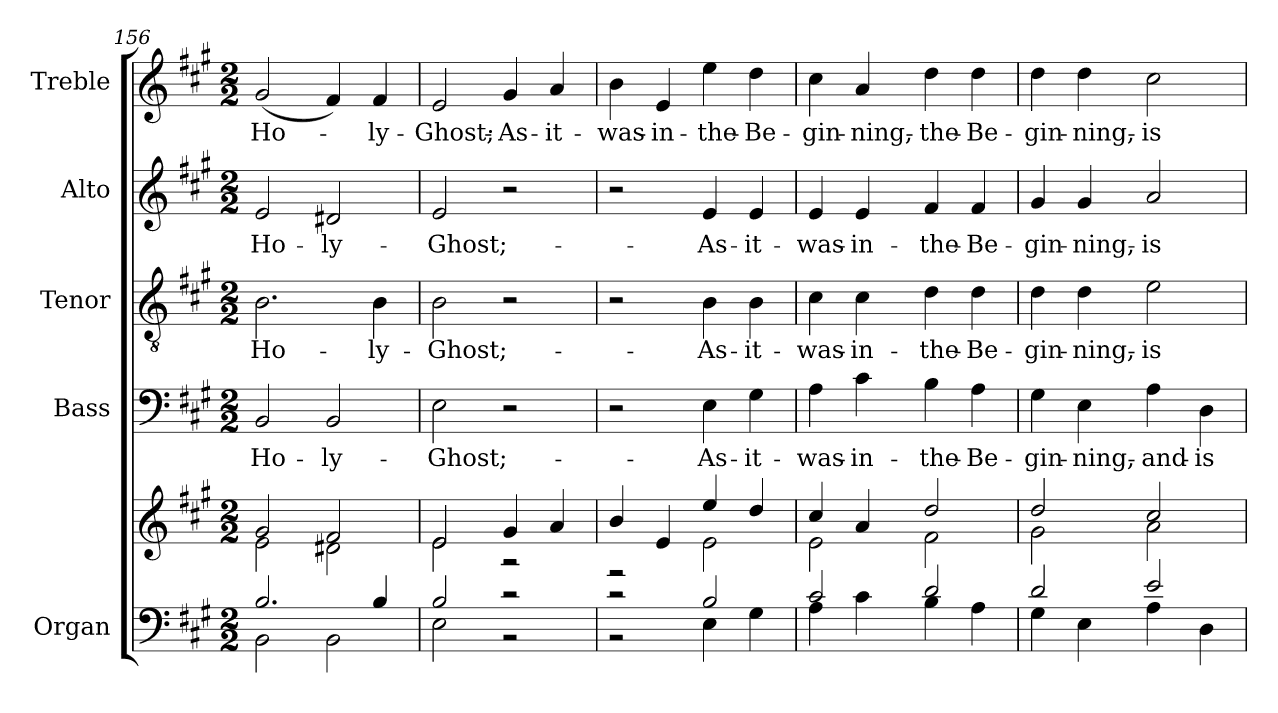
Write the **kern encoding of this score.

**kern	**kern	**kern	**text	**kern	**text	**kern	**text	**kern	**text
*part5	*part5	*part4	*part4	*part3	*part3	*part2	*part2	*part1	*part1
*staff6	*staff5	*staff4	*staff4	*staff3	*staff3	*staff2	*staff2	*staff1	*staff1
*I"Organ	*	*I"Bass	*	*I"Tenor	*	*I"Alto	*	*I"Treble	*
*I'Org.	*	*I'B.	*	*I'T.	*	*I'A.	*	*I'Tr.	*
*clefF4	*clefG2	*clefF4	*	*clefGv2	*	*clefG2	*	*clefG2	*
*	*	*	*	*ITrd7c12	*	*	*	*	*
*k[f#c#g#]	*k[f#c#g#]	*k[f#c#g#]	*	*k[f#c#g#]	*	*k[f#c#g#]	*	*k[f#c#g#]	*
*A:	*A:	*A:	*	*A:	*	*A:	*	*A:	*
*M2/2	*M2/2	*M2/2	*	*M2/2	*	*M2/2	*	*M2/2	*
=156	=156	=156	=156	=156	=156	=156	=156	=156	=156
*^	*^	*	*	*	*	*	*	*	*
!	!	!	!	!	!LO:LY:b:color=#000000	!	!	!	!	!	!
!	!	!	!	!	!	!	!LO:LY:b:color=#000000	!	!	!	!
!	!	!	!	!	!	!	!	!	!LO:LY:b:color=#000000	!	!
!	!	!	!	!	!	!	!	!	!	!	!LO:LY:b:color=#000000
2.Bi/	2BBi\	2g#i/	2ei\	2BBi/	-Ho-	2.BBi\	Ho-	2ei/	Ho-	(2g#i/	Ho-
!	!	!	!	!	!LO:LY:b:color=#000000	!	!	!	!	!	!
!	!	!	!	!	!	!	!	!	!LO:LY:b:color=#000000	!	!
.	2BBi\	2f#i/	2d#Xi\	2BBi/	-ly-	.	.	2d#Xi/	-ly-	4f#i/)	.
!	!	!	!	!	!	!	!LO:LY:b:color=#000000	!	!	!	!
!	!	!	!	!	!	!	!	!	!	!	!LO:LY:b:color=#000000
4Bi/	.	.	.	.	.	4BBi\	-ly-	.	.	4f#i/	-ly-
=157	=157	=157	=157	=157	=157	=157	=157	=157	=157	=157	=157
!	!	!	!	!	!LO:LY:b:color=#000000	!	!	!	!	!	!
!	!	!	!	!	!	!	!LO:LY:b:color=#000000	!	!	!	!
!	!	!	!	!	!	!	!	!	!LO:LY:b:color=#000000	!	!
!	!	!	!	!	!	!	!	!	!	!	!LO:LY:b:color=#000000
2Bi/	2Ei\	2ei/	2ei\	2Ei\	-Ghost;-	2BBi\	-Ghost;-	2ei/	-Ghost;-	2ei/	-Ghost;-
!	!	!	!	!	!	!	!	!	!	!	!LO:LY:b:color=#000000
2r	2r	4g#i/	2r	2r	.	2r	.	2r	.	4g#i/	-As-
!	!	!	!	!	!	!	!	!	!	!	!LO:LY:b:color=#000000
.	.	4ai/	.	.	.	.	.	.	.	4ai/	-it-
=158	=158	=158	=158	=158	=158	=158	=158	=158	=158	=158	=158
!	!	!	!	!	!	!	!	!	!	!	!LO:LY:b:color=#000000
2r	2r	4bi/	2r	2r	.	2r	.	2r	.	4bi\	-was-
!	!	!	!	!	!	!	!	!	!	!	!LO:LY:b:color=#000000
.	.	4ei/	.	.	.	.	.	.	.	4ei/	-in-
!	!	!	!	!	!LO:LY:b:color=#000000	!	!	!	!	!	!
!	!	!	!	!	!	!	!LO:LY:b:color=#000000	!	!	!	!
!	!	!	!	!	!	!	!	!	!LO:LY:b:color=#000000	!	!
!	!	!	!	!	!	!	!	!	!	!	!LO:LY:b:color=#000000
2Bi/	4Ei\	4eei/	2ei\	4Ei\	-As-	4BBi\	-As-	4ei/	-As-	4eei\	-the-
!	!	!	!	!	!LO:LY:b:color=#000000	!	!	!	!	!	!
!	!	!	!	!	!	!	!LO:LY:b:color=#000000	!	!	!	!
!	!	!	!	!	!	!	!	!	!LO:LY:b:color=#000000	!	!
!	!	!	!	!	!	!	!	!	!	!	!LO:LY:b:color=#000000
.	4G#i\	4ddi/	.	4G#i\	-it-	4BBi\	-it-	4ei/	-it-	4ddi\	-Be-
=159	=159	=159	=159	=159	=159	=159	=159	=159	=159	=159	=159
!	!	!	!	!	!LO:LY:b:color=#000000	!	!	!	!	!	!
!	!	!	!	!	!	!	!LO:LY:b:color=#000000	!	!	!	!
!	!	!	!	!	!	!	!	!	!LO:LY:b:color=#000000	!	!
!	!	!	!	!	!	!	!	!	!	!	!LO:LY:b:color=#000000
2c#i/	4Ai\	4cc#i/	2ei\	4Ai\	-was-	4C#i\	-was-	4ei/	-was-	4cc#i\	-gin-
!	!	!	!	!	!LO:LY:b:color=#000000	!	!	!	!	!	!
!	!	!	!	!	!	!	!LO:LY:b:color=#000000	!	!	!	!
!	!	!	!	!	!	!	!	!	!LO:LY:b:color=#000000	!	!
!	!	!	!	!	!	!	!	!	!	!	!LO:LY:b:color=#000000
.	4c#i\	4ai/	.	4c#i\	-in-	4C#i\	-in-	4ei/	-in-	4ai/	-ning,-
!	!	!	!	!	!LO:LY:b:color=#000000	!	!	!	!	!	!
!	!	!	!	!	!	!	!LO:LY:b:color=#000000	!	!	!	!
!	!	!	!	!	!	!	!	!	!LO:LY:b:color=#000000	!	!
!	!	!	!	!	!	!	!	!	!	!	!LO:LY:b:color=#000000
2di/	4Bi\	2ddi/	2f#i\	4Bi\	-the-	4Di\	-the-	4f#i/	-the-	4ddi\	-the-
!	!	!	!	!	!LO:LY:b:color=#000000	!	!	!	!	!	!
!	!	!	!	!	!	!	!LO:LY:b:color=#000000	!	!	!	!
!	!	!	!	!	!	!	!	!	!LO:LY:b:color=#000000	!	!
!	!	!	!	!	!	!	!	!	!	!	!LO:LY:b:color=#000000
.	4Ai\	.	.	4Ai\	-Be-	4Di\	-Be-	4f#i/	-Be-	4ddi\	-Be-
=160	=160	=160	=160	=160	=160	=160	=160	=160	=160	=160	=160
!	!	!	!	!	!LO:LY:b:color=#000000	!	!	!	!	!	!
!	!	!	!	!	!	!	!LO:LY:b:color=#000000	!	!	!	!
!	!	!	!	!	!	!	!	!	!LO:LY:b:color=#000000	!	!
!	!	!	!	!	!	!	!	!	!	!	!LO:LY:b:color=#000000
2di/	4G#i\	2ddi/	2g#i\	4G#i\	-gin-	4Di\	-gin-	4g#i/	-gin-	4ddi\	-gin-
!	!	!	!	!	!LO:LY:b:color=#000000	!	!	!	!	!	!
!	!	!	!	!	!	!	!LO:LY:b:color=#000000	!	!	!	!
!	!	!	!	!	!	!	!	!	!LO:LY:b:color=#000000	!	!
!	!	!	!	!	!	!	!	!	!	!	!LO:LY:b:color=#000000
.	4Ei\	.	.	4Ei\	-ning,-	4Di\	-ning,-	4g#i/	-ning,-	4ddi\	-ning,-
!	!	!	!	!	!LO:LY:b:color=#000000	!	!	!	!	!	!
!	!	!	!	!	!	!	!LO:LY:b:color=#000000	!	!	!	!
!	!	!	!	!	!	!	!	!	!LO:LY:b:color=#000000	!	!
!	!	!	!	!	!	!	!	!	!	!	!LO:LY:b:color=#000000
2ei/	4Ai\	2cc#i/	2ai\	4Ai\	-and-	2Ei\	-is-	2ai/	-is-	2cc#i\	-is-
!	!	!	!	!	!LO:LY:b:color=#000000	!	!	!	!	!	!
.	4Di\	.	.	4Di\	-is-	.	.	.	.	.	.
*v	*v	*	*	*	*	*	*	*	*	*	*
*	*v	*v	*	*	*	*	*	*	*	*
=	=	=	=	=	=	=	=	=	=
*-	*-	*-	*-	*-	*-	*-	*-	*-	*-
